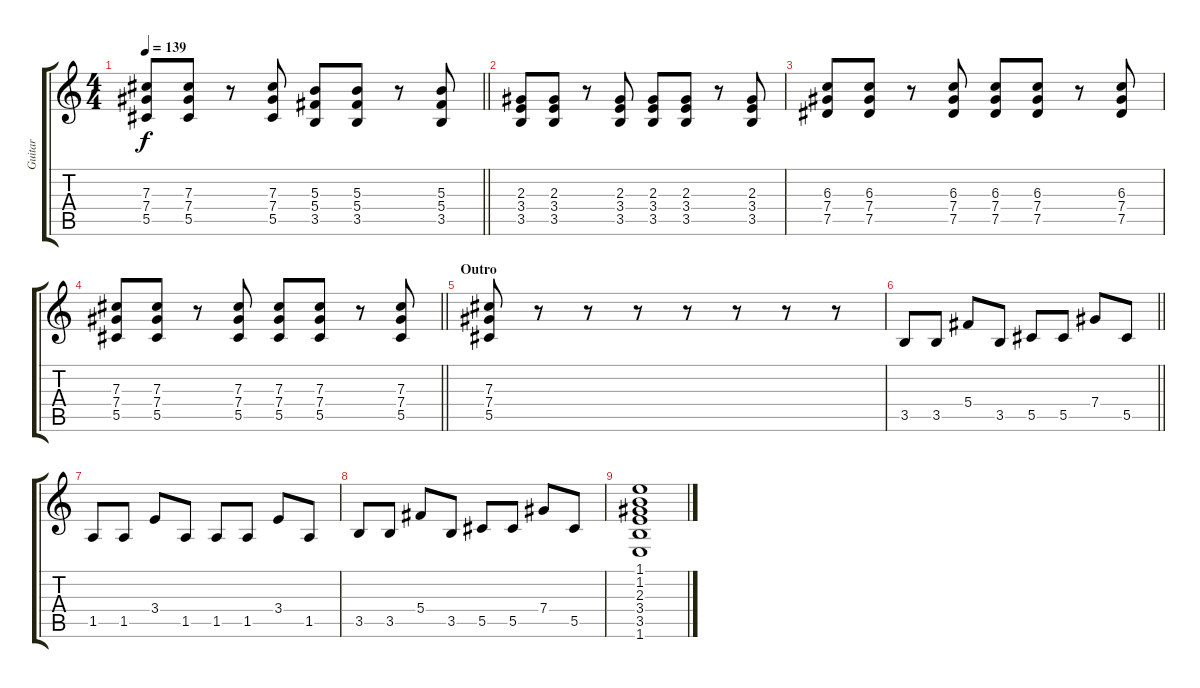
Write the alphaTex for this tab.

\track ("Guitar" "Guitar") {instrument electricguitarclean}
\staff {score tabs}
\tuning (Eb4 Bb3 Gb3 Db3 Ab2 Eb2) {hide}
\ts (4 4)
\tempo 139
\clef g2
\barLineRight lightlight
\ks c
(7.3 7.4 5.5).8{dy f} (7.3 7.4 5.5).8 r.8 (7.3 7.4 5.5).8 (5.3 5.4 3.5).8 (5.3 5.4 3.5).8 r.8 (5.3 5.4 3.5).8 |
(2.3 3.4 3.5).8 (2.3 3.4 3.5).8 r.8 (2.3 3.4 3.5).8 (2.3 3.4 3.5).8 (2.3 3.4 3.5).8 r.8 (2.3 3.4 3.5).8 |
(6.3 7.4 7.5).8 (6.3 7.4 7.5).8 r.8 (6.3 7.4 7.5).8 (6.3 7.4 7.5).8 (6.3 7.4 7.5).8 r.8 (6.3 7.4 7.5).8 |
\barLineRight lightlight
(7.3 7.4 5.5).8 (7.3 7.4 5.5).8 r.8 (7.3 7.4 5.5).8 (7.3 7.4 5.5).8 (7.3 7.4 5.5).8 r.8 (7.3 7.4 5.5).8 |
\section ("" "Outro")
(7.3 7.4 5.5).8 r.8 r.8 r.8 r.8 r.8 r.8 r.8 |
\barLineRight lightlight
3.5.8 3.5.8 5.4.8 3.5.8 5.5.8 5.5.8 7.4.8 5.5.8 |
1.5.8 1.5.8 3.4.8 1.5.8 1.5.8 1.5.8 3.4.8 1.5.8 |
3.5.8 3.5.8 5.4.8 3.5.8 5.5.8 5.5.8 7.4.8 5.5.8 |
(1.1 1.2 2.3 3.4 3.5 1.6).1
